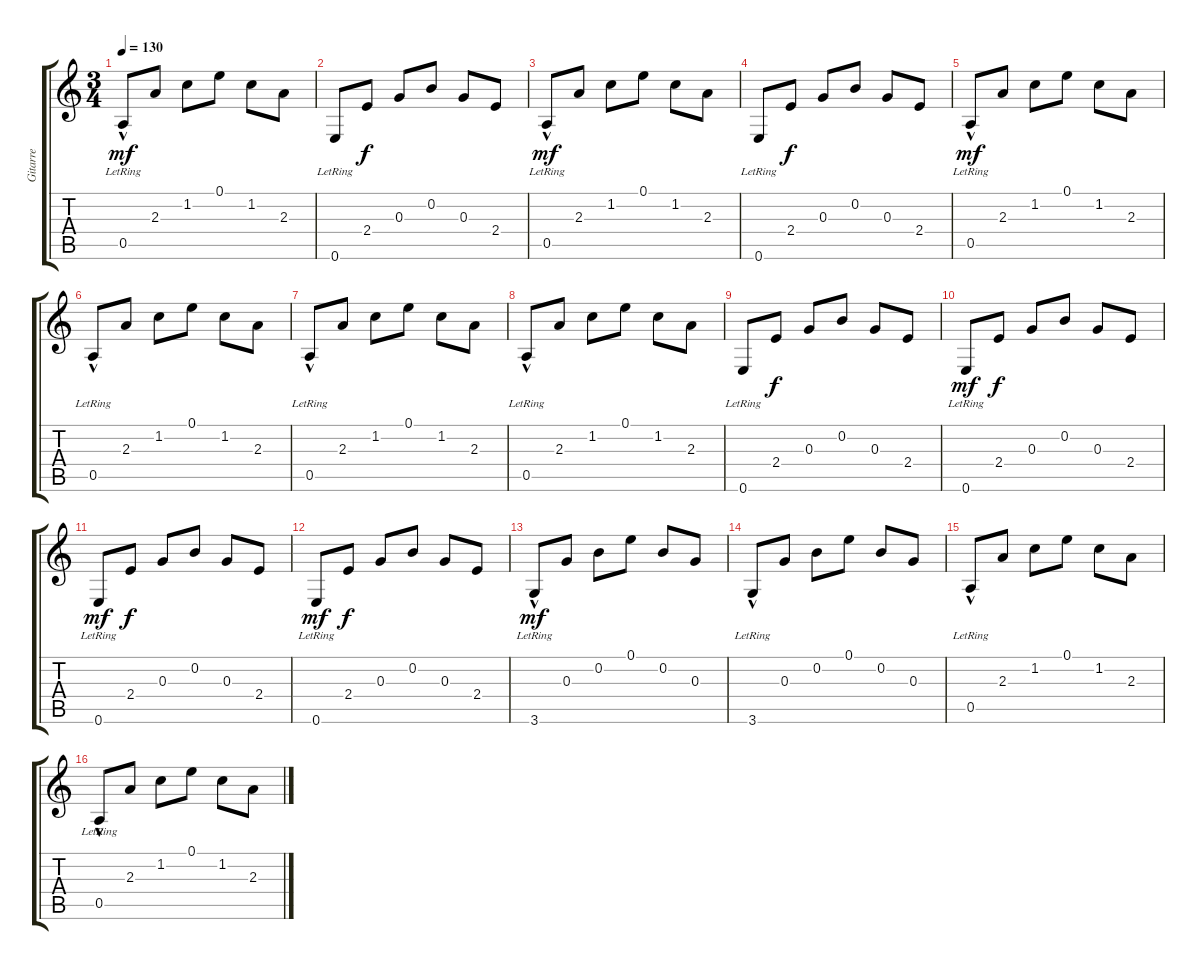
\track ("Gitarre" "Gitarre") {instrument acousticguitarnylon}
\staff {score tabs}
\tuning (E4 B3 G3 D3 A2 E2) {hide}
\ts (3 4)
\tempo 130
\clef g2
\ks c
0.5{hac lr}.8{dy mf} 2.3.8 1.2.8 0.1.8 1.2.8 2.3.8 |
0.6{lr}.8 2.4.8{dy f} 0.3.8 0.2.8 0.3.8 2.4.8 |
0.5{hac lr}.8{dy mf} 2.3.8 1.2.8 0.1.8 1.2.8 2.3.8 |
0.6{lr}.8 2.4.8{dy f} 0.3.8 0.2.8 0.3.8 2.4.8 |
0.5{hac lr}.8{dy mf} 2.3.8 1.2.8 0.1.8 1.2.8 2.3.8 |
0.5{hac lr}.8 2.3.8 1.2.8 0.1.8 1.2.8 2.3.8 |
0.5{hac lr}.8 2.3.8 1.2.8 0.1.8 1.2.8 2.3.8 |
0.5{hac lr}.8 2.3.8 1.2.8 0.1.8 1.2.8 2.3.8 |
0.6{lr}.8 2.4.8{dy f} 0.3.8 0.2.8 0.3.8 2.4.8 |
0.6{lr}.8{dy mf} 2.4.8{dy f} 0.3.8 0.2.8 0.3.8 2.4.8 |
0.6{lr}.8{dy mf} 2.4.8{dy f} 0.3.8 0.2.8 0.3.8 2.4.8 |
0.6{lr}.8{dy mf} 2.4.8{dy f} 0.3.8 0.2.8 0.3.8 2.4.8 |
3.6{hac lr}.8{dy mf} 0.3.8 0.2.8 0.1.8 0.2.8 0.3.8 |
3.6{hac lr}.8 0.3.8 0.2.8 0.1.8 0.2.8 0.3.8 |
0.5{hac lr}.8 2.3.8 1.2.8 0.1.8 1.2.8 2.3.8 |
0.5{hac lr}.8 2.3.8 1.2.8 0.1.8 1.2.8 2.3.8
